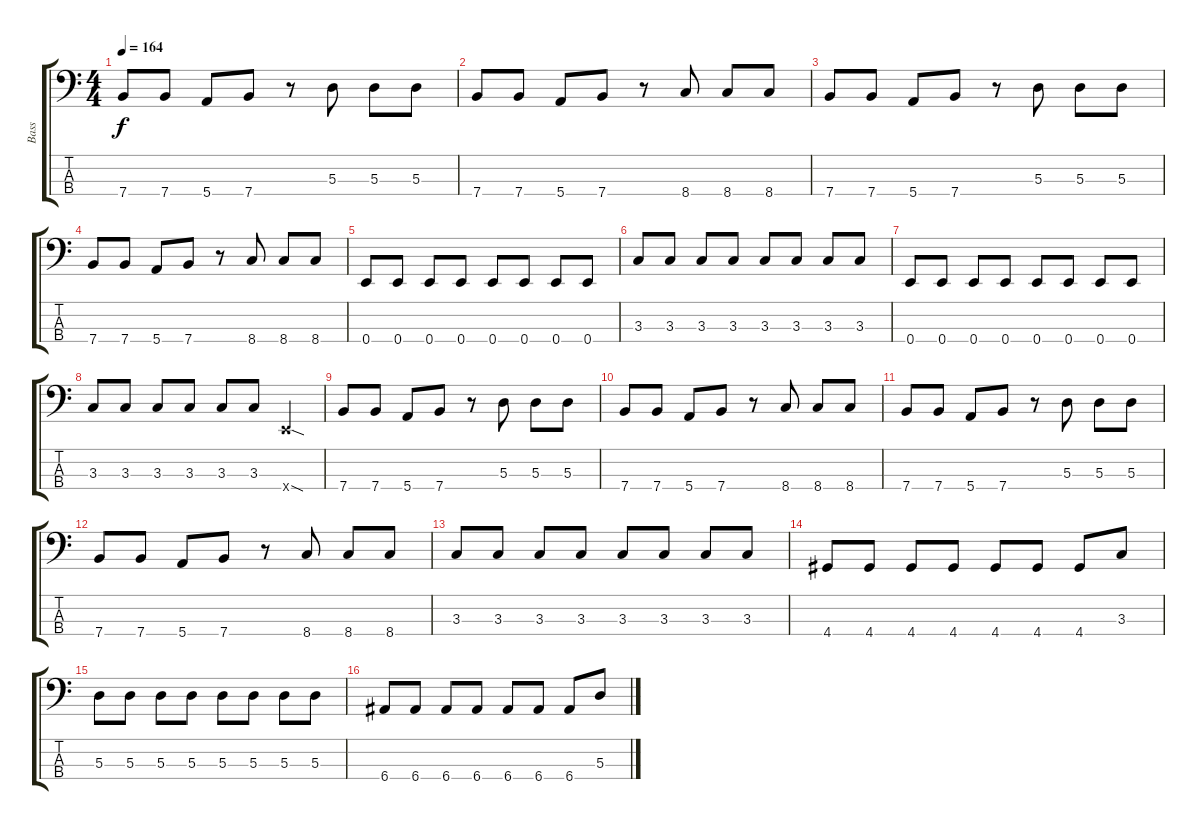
\track ("Bass" "Bass") {instrument electricbasspick}
\staff {score tabs}
\tuning (G2 D2 A1 E1) {hide}
\ts (4 4)
\tempo 164
\clef f4
\ks c
7.4.8{dy f} 7.4.8 5.4.8 7.4.8 r.8 5.3.8 5.3.8 5.3.8 |
7.4.8 7.4.8 5.4.8 7.4.8 r.8 8.4.8 8.4.8 8.4.8 |
7.4.8 7.4.8 5.4.8 7.4.8 r.8 5.3.8 5.3.8 5.3.8 |
7.4.8 7.4.8 5.4.8 7.4.8 r.8 8.4.8 8.4.8 8.4.8 |
0.4.8 0.4.8 0.4.8 0.4.8 0.4.8 0.4.8 0.4.8 0.4.8 |
3.3.8 3.3.8 3.3.8 3.3.8 3.3.8 3.3.8 3.3.8 3.3.8 |
0.4.8 0.4.8 0.4.8 0.4.8 0.4.8 0.4.8 0.4.8 0.4.8 |
3.3.8 3.3.8 3.3.8 3.3.8 3.3.8 3.3.8 0.4{sod x}.4 |
7.4.8 7.4.8 5.4.8 7.4.8 r.8 5.3.8 5.3.8 5.3.8 |
7.4.8 7.4.8 5.4.8 7.4.8 r.8 8.4.8 8.4.8 8.4.8 |
7.4.8 7.4.8 5.4.8 7.4.8 r.8 5.3.8 5.3.8 5.3.8 |
7.4.8 7.4.8 5.4.8 7.4.8 r.8 8.4.8 8.4.8 8.4.8 |
3.3.8 3.3.8 3.3.8 3.3.8 3.3.8 3.3.8 3.3.8 3.3.8 |
4.4.8 4.4.8 4.4.8 4.4.8 4.4.8 4.4.8 4.4.8 3.3.8 |
5.3.8 5.3.8 5.3.8 5.3.8 5.3.8 5.3.8 5.3.8 5.3.8 |
6.4.8 6.4.8 6.4.8 6.4.8 6.4.8 6.4.8 6.4.8 5.3.8
